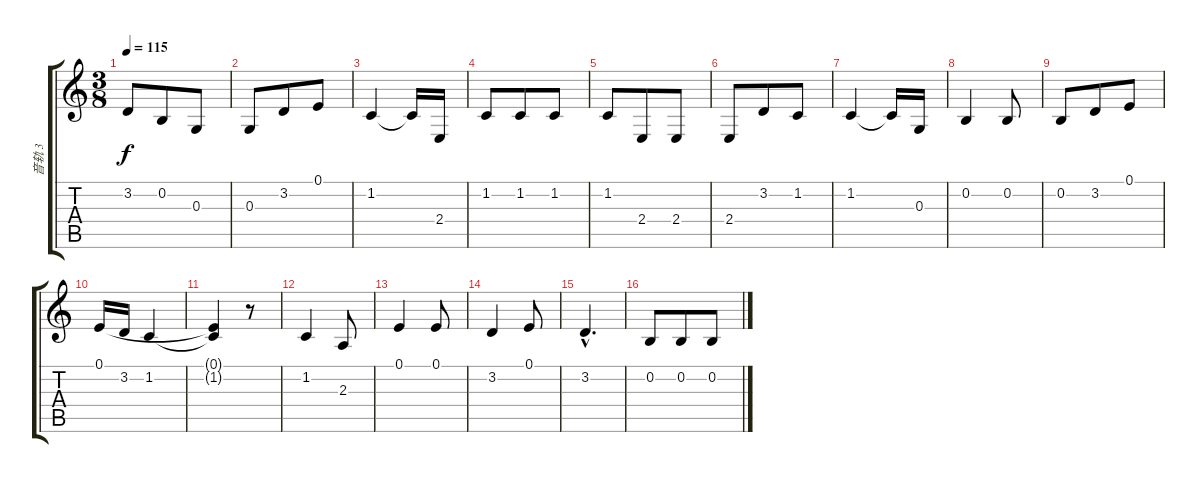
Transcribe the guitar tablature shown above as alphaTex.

\track ("音轨 3" "音轨 3") {instrument honkytonkpiano}
\staff {score tabs}
\tuning (E4 B3 G3 D3 A2 E2) {hide}
\ts (3 8)
\tempo 115
\clef g2
\ks c
3.2.8{dy f} 0.2.8 0.3.8 |
0.3.8 3.2.8 0.1.8 |
1.2.4 1.2{t}.16 2.4.16 |
1.2.8 1.2.8 1.2.8 |
1.2.8 2.4.8 2.4.8 |
2.4.8 3.2.8 1.2.8 |
1.2.4 1.2{t}.16 0.3.16 |
0.2.4 0.2.8 |
0.2.8 3.2.8 0.1.8 |
0.1.16 3.2.16 1.2.4 |
(0.1{t} 1.2{t}).4 r.8 |
1.2.4 2.3.8 |
0.1.4 0.1.8 |
3.2.4 0.1.8 |
3.2{hac}.4{d} |
0.2.8 0.2.8 0.2.8
